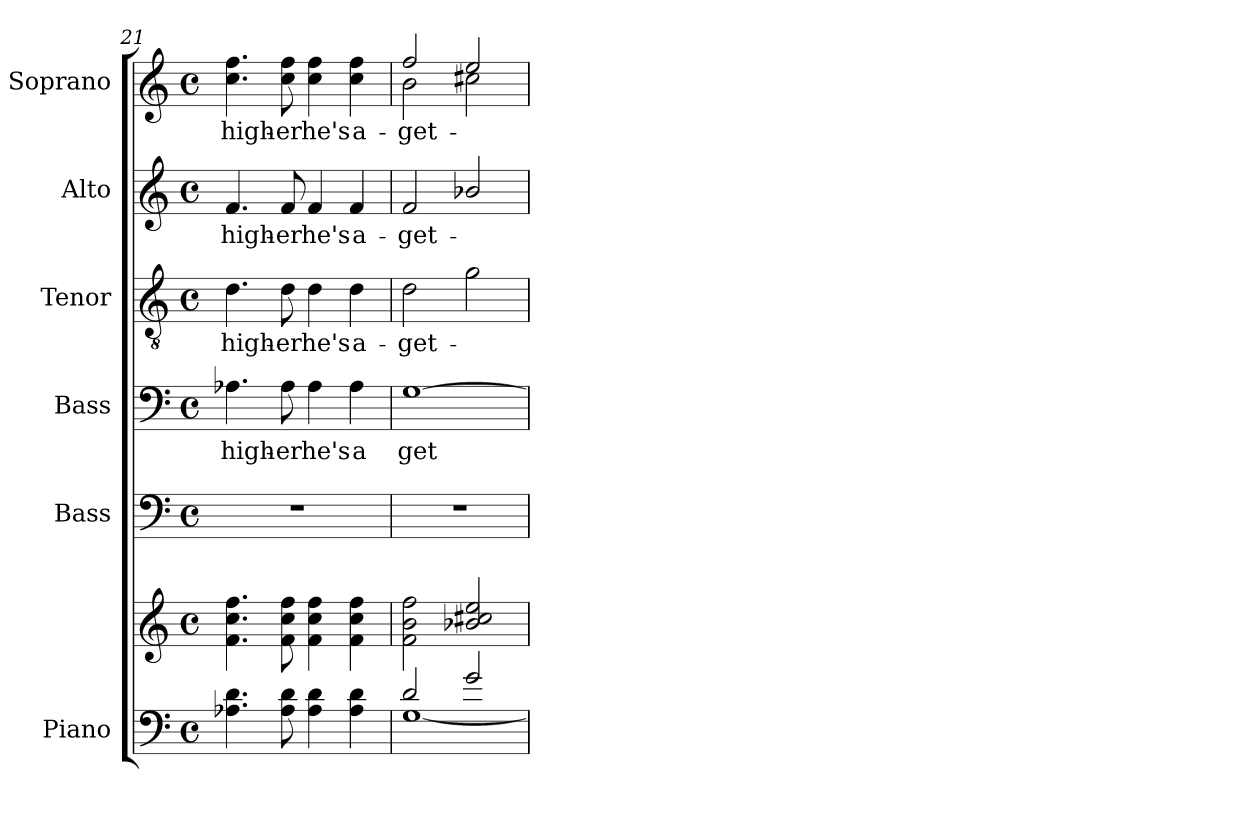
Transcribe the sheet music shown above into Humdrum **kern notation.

**kern	**kern	**kern	**kern	**text	**kern	**text	**kern	**text	**kern	**text
*part6	*part6	*part5	*part4	*part4	*part3	*part3	*part2	*part2	*part1	*part1
*staff7	*staff6	*staff5	*staff4	*staff4	*staff3	*staff3	*staff2	*staff2	*staff1	*staff1
*I"Piano	*	*I"Bass	*I"Bass	*	*I"Tenor	*	*I"Alto	*	*I"Soprano	*
*I'Pno.	*	*I'B.	*I'B.	*	*I'T.	*	*I'A.	*	*I'S.	*
!!LO:LB:g=z
*clefF4	*clefG2	*clefF4	*clefF4	*	*clefGv2	*	*clefG2	*	*clefG2	*
*	*	*	*	*	*ITrd7c12	*	*	*	*	*
*k[]	*k[]	*k[]	*k[]	*	*k[]	*	*k[]	*	*k[]	*
*C:	*C:	*C:	*C:	*	*C:	*	*C:	*	*C:	*
*M4/4	*M4/4	*M4/4	*M4/4	*	*M4/4	*	*M4/4	*	*M4/4	*
*met(c)	*met(c)	*met(c)	*met(c)	*	*met(c)	*	*met(c)	*	*met(c)	*
=21	=21	=21	=21	=21	=21	=21	=21	=21	=21	=21
!	!	!	!	!LO:LY:b:color=#000000	!	!	!	!	!	!
!	!	!	!	!	!	!LO:LY:b:color=#000000	!	!	!	!
!	!	!	!	!	!	!	!	!LO:LY:b:color=#000000	!	!
!	!	!	!	!	!	!	!	!	!	!LO:LY:b:color=#000000
4.A-Xi\ 4.di	4.fi\ 4.cci 4.ffi	1r	4.A-Xi\	high-	4.Di\	high-	4.fi/	high-	4.cci\ 4.ffi	high-
!	!	!	!	!LO:LY:b:color=#000000	!	!	!	!	!	!
!	!	!	!	!	!	!LO:LY:b:color=#000000	!	!	!	!
!	!	!	!	!	!	!	!	!LO:LY:b:color=#000000	!	!
!	!	!	!	!	!	!	!	!	!	!LO:LY:b:color=#000000
8A-i\ 8di	8fi\ 8cci 8ffi	.	8A-i\	-er	8Di\	-er	8fi/	-er	8cci\ 8ffi	-er
!	!	!	!	!LO:LY:b:color=#000000	!	!	!	!	!	!
!	!	!	!	!	!	!LO:LY:b:color=#000000	!	!	!	!
!	!	!	!	!	!	!	!	!LO:LY:b:color=#000000	!	!
!	!	!	!	!	!	!	!	!	!	!LO:LY:b:color=#000000
4A-i\ 4di	4fi\ 4cci 4ffi	.	4A-i\	he's	4Di\	he's	4fi/	he's	4cci\ 4ffi	he's
!	!	!	!	!LO:LY:b:color=#000000	!	!	!	!	!	!
!	!	!	!	!	!	!LO:LY:b:color=#000000	!	!	!	!
!	!	!	!	!	!	!	!	!LO:LY:b:color=#000000	!	!
!	!	!	!	!	!	!	!	!	!	!LO:LY:b:color=#000000
4A-i\ 4di	4fi\ 4cci 4ffi	.	4A-i\	a	4Di\	a-	4fi/	a-	4cci\ 4ffi	a-
=22	=22	=22	=22	=22	=22	=22	=22	=22	=22	=22
*^	*	*	*	*	*	*	*	*	*	*
!	!	!	!	!	!LO:LY:b:color=#000000	!	!	!	!	!	!
!	!	!	!	!	!	!	!LO:LY:b:color=#000000	!	!	!	!
!	!	!	!	!	!	!	!	!	!LO:LY:b:color=#000000	!	!
!	!	!	!	!	!	!	!	!	!	!LO:TX:t=rit.	!
!	!	!	!	!	!	!	!	!	!	!	!LO:LY:b:color=#000000
*	*	*	*	*	*	*	*	*	*	*^	*
2di/	[<1Gi	2fi\ 2bi 2ffi	1r	[>1Gi	get-	2Di\	-get-	2fi/	-get-	2ffi/	2bi\	-get-
2gi/	.	2b-Xi/ 2cc#Xi 2eei	.	.	.	2Gi\	.	2b-Xi/	.	2eei/	2cc#Xi\	.
*v	*v	*	*	*	*	*	*	*	*	*v	*v	*
=	=	=	=	=	=	=	=	=	=	=
*-	*-	*-	*-	*-	*-	*-	*-	*-	*-	*-
